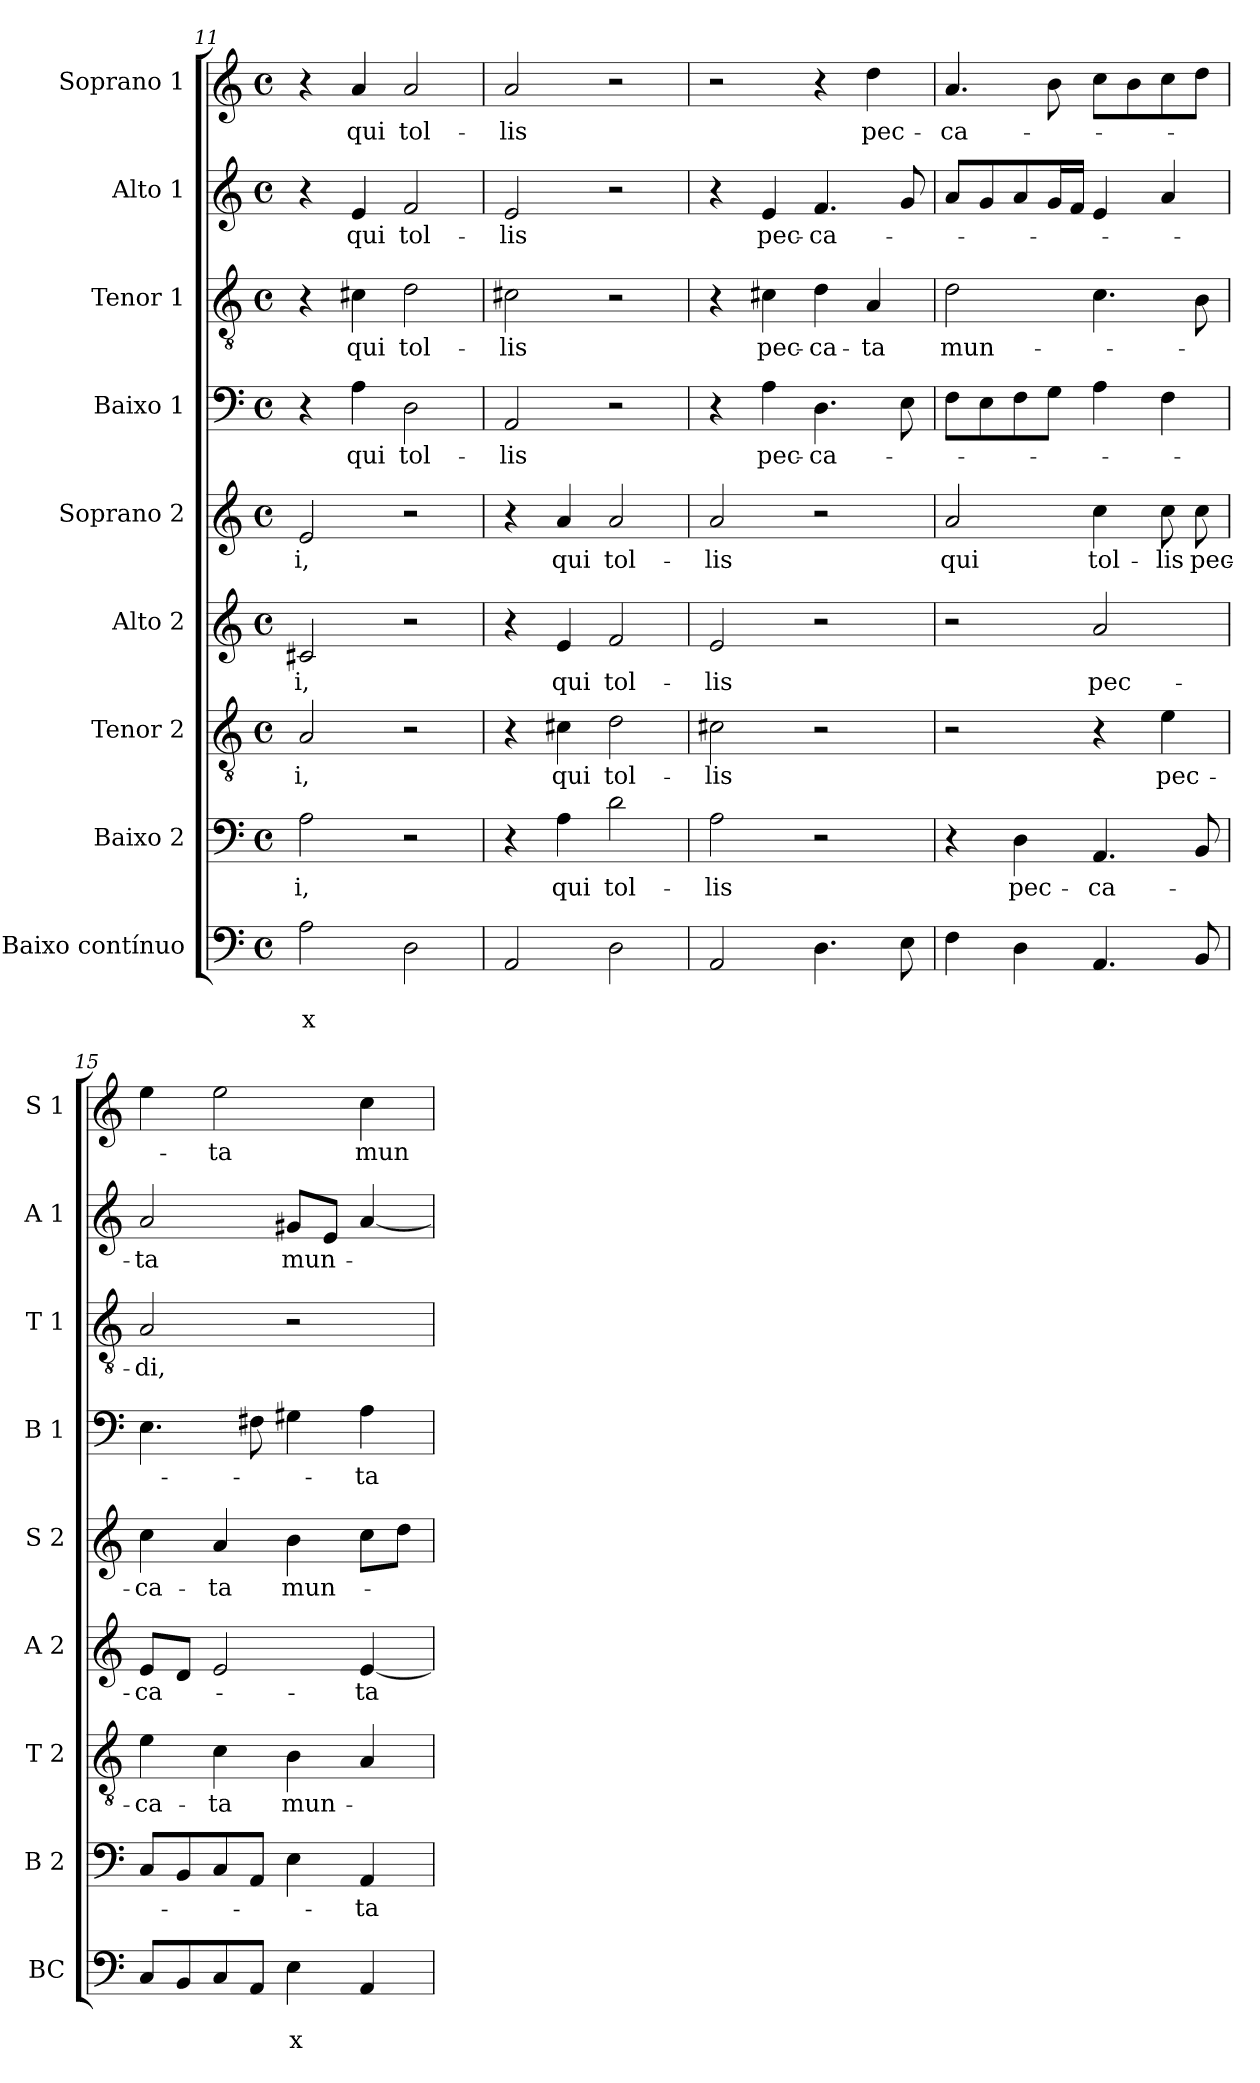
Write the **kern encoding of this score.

**kern	**text	**text	**kern	**text	**kern	**text	**kern	**text	**kern	**text	**kern	**text	**kern	**text	**kern	**text	**kern	**text
*part9	*part9	*part9	*part8	*part8	*part7	*part7	*part6	*part6	*part5	*part5	*part4	*part4	*part3	*part3	*part2	*part2	*part1	*part1
*staff9	*staff9	*staff9	*staff8	*staff8	*staff7	*staff7	*staff6	*staff6	*staff5	*staff5	*staff4	*staff4	*staff3	*staff3	*staff2	*staff2	*staff1	*staff1
*I"Baixo contínuo	*	*	*I"Baixo 2	*	*I"Tenor 2	*	*I"Alto 2	*	*I"Soprano 2	*	*I"Baixo 1	*	*I"Tenor 1	*	*I"Alto 1	*	*I"Soprano 1	*
*I'BC	*	*	*I'B 2	*	*I'T 2	*	*I'A 2	*	*I'S 2	*	*I'B 1	*	*I'T 1	*	*I'A 1	*	*I'S 1	*
*clefF4	*	*	*clefF4	*	*clefGv2	*	*clefG2	*	*clefG2	*	*clefF4	*	*clefGv2	*	*clefG2	*	*clefG2	*
*k[]	*	*	*k[]	*	*k[]	*	*k[]	*	*k[]	*	*k[]	*	*k[]	*	*k[]	*	*k[]	*
*C:	*	*	*C:	*	*C:	*	*C:	*	*C:	*	*C:	*	*C:	*	*C:	*	*C:	*
*M4/4	*	*	*M4/4	*	*M4/4	*	*M4/4	*	*M4/4	*	*M4/4	*	*M4/4	*	*M4/4	*	*M4/4	*
*met(c)	*	*	*met(c)	*	*met(c)	*	*met(c)	*	*met(c)	*	*met(c)	*	*met(c)	*	*met(c)	*	*met(c)	*
=11	=11	=11	=11	=11	=11	=11	=11	=11	=11	=11	=11	=11	=11	=11	=11	=11	=11	=11
!	!	!LO:LY:b	!	!LO:LY:b	!	!LO:LY:b	!	!LO:LY:b	!	!LO:LY:b	!	!	!	!	!	!	!	!
2A\	.	x	2A\	-i,	2A/	-i,	2c#X/	-i,	2e/	-i,	4r	.	4r	.	4r	.	4r	.
!	!	!	!	!	!	!	!	!	!	!	!	!LO:LY:b	!	!LO:LY:b	!	!LO:LY:b	!	!LO:LY:b
.	.	.	.	.	.	.	.	.	.	.	4A\	qui	4c#X\	qui	4e/	qui	4a/	qui
!	!	!	!	!	!	!	!	!	!	!	!	!LO:LY:b	!	!LO:LY:b	!	!LO:LY:b	!	!LO:LY:b
2D\	.	.	2r	.	2r	.	2r	.	2r	.	2D\	tol-	2d\	tol-	2f/	tol-	2a/	tol-
=12	=12	=12	=12	=12	=12	=12	=12	=12	=12	=12	=12	=12	=12	=12	=12	=12	=12	=12
!	!	!	!	!	!	!	!	!	!	!	!	!LO:LY:b	!	!LO:LY:b	!	!LO:LY:b	!	!LO:LY:b
2AA/	.	.	4r	.	4r	.	4r	.	4r	.	2AA/	-lis	2c#X\	-lis	2e/	-lis	2a/	-lis
!	!	!	!	!LO:LY:b	!	!LO:LY:b	!	!LO:LY:b	!	!LO:LY:b	!	!	!	!	!	!	!	!
.	.	.	4A\	qui	4c#X\	qui	4e/	qui	4a/	qui	.	.	.	.	.	.	.	.
!	!	!	!	!LO:LY:b	!	!LO:LY:b	!	!LO:LY:b	!	!LO:LY:b	!	!	!	!	!	!	!	!
2D\	.	.	2d\	tol-	2d\	tol-	2f/	tol-	2a/	tol-	2r	.	2r	.	2r	.	2r	.
=13	=13	=13	=13	=13	=13	=13	=13	=13	=13	=13	=13	=13	=13	=13	=13	=13	=13	=13
!	!	!	!	!LO:LY:b	!	!LO:LY:b	!	!LO:LY:b	!	!LO:LY:b	!	!	!	!	!	!	!	!
2AA/	.	.	2A\	-lis	2c#X\	-lis	2e/	-lis	2a/	-lis	4r	.	4r	.	4r	.	2r	.
!	!	!	!	!	!	!	!	!	!	!	!	!LO:LY:b	!	!LO:LY:b	!	!LO:LY:b	!	!
.	.	.	.	.	.	.	.	.	.	.	4A\	pec-	4c#X\	pec-	4e/	pec-	.	.
!	!	!	!	!	!	!	!	!	!	!	!	!LO:LY:b	!	!LO:LY:b	!	!LO:LY:b	!	!
4.D\	.	.	2r	.	2r	.	2r	.	2r	.	4.D\	-ca-	4d\	-ca-	4.f/	-ca-	4r	.
!	!	!	!	!	!	!	!	!	!	!	!	!	!	!LO:LY:b	!	!	!	!LO:LY:b
.	.	.	.	.	.	.	.	.	.	.	.	.	4A/	-ta	.	.	4dd\	pec-
8E\	.	.	.	.	.	.	.	.	.	.	8E\	.	.	.	8g/	.	.	.
!!LO:PB:g=z
=14	=14	=14	=14	=14	=14	=14	=14	=14	=14	=14	=14	=14	=14	=14	=14	=14	=14	=14
!	!	!	!	!	!	!	!	!	!	!LO:LY:b	!	!	!	!LO:LY:b	!	!	!	!LO:LY:b
4F\	.	.	4r	.	2r	.	2r	.	2a/	qui	8F\L	.	2d\	mun-	8a/L	.	4.a/	-ca-
.	.	.	.	.	.	.	.	.	.	.	8E\	.	.	.	8g/	.	.	.
!	!	!	!	!LO:LY:b	!	!	!	!	!	!	!	!	!	!	!	!	!	!
4D\	.	.	4D\	pec-	.	.	.	.	.	.	8F\	.	.	.	8a/	.	.	.
.	.	.	.	.	.	.	.	.	.	.	8G\J	.	.	.	16g/L	.	8b\	.
.	.	.	.	.	.	.	.	.	.	.	.	.	.	.	16f/JJ	.	.	.
!	!	!	!	!LO:LY:b	!	!	!	!LO:LY:b	!	!LO:LY:b	!	!	!	!	!	!	!	!
4.AA/	.	.	4.AA/	-ca-	4r	.	2a/	pec-	4cc\	tol-	4A\	.	4.c\	.	4e/	.	8cc\L	.
.	.	.	.	.	.	.	.	.	.	.	.	.	.	.	.	.	8b\	.
!	!	!	!	!	!	!LO:LY:b	!	!	!	!LO:LY:b	!	!	!	!	!	!	!	!
.	.	.	.	.	4e\	pec-	.	.	8cc\	-lis	4F\	.	.	.	4a/	.	8cc\	.
!	!	!	!	!	!	!	!	!	!	!LO:LY:b	!	!	!	!	!	!	!	!
8BB/	.	.	8BB/	.	.	.	.	.	8cc\	pec-	.	.	8B\	.	.	.	8dd\J	.
=15	=15	=15	=15	=15	=15	=15	=15	=15	=15	=15	=15	=15	=15	=15	=15	=15	=15	=15
!	!	!	!	!	!	!LO:LY:b	!	!LO:LY:b	!	!LO:LY:b	!	!	!	!LO:LY:b	!	!LO:LY:b	!	!
8C/L	.	.	8C/L	.	4e\	-ca-	8e/L	-ca-	4cc\	-ca-	4.E\	.	2A/	-di,	2a/	-ta	4ee\	.
8BB/	.	.	8BB/	.	.	.	8d/J	.	.	.	.	.	.	.	.	.	.	.
!	!	!	!	!	!	!LO:LY:b	!	!	!	!LO:LY:b	!	!	!	!	!	!	!	!LO:LY:b
8C/	.	.	8C/	.	4c\	-ta	2e/	.	4a/	-ta	.	.	.	.	.	.	2ee\	-ta
8AA/J	.	.	8AA/J	.	.	.	.	.	.	.	8F#X\	.	.	.	.	.	.	.
!	!	!LO:LY:b	!	!	!	!LO:LY:b	!	!	!	!LO:LY:b	!	!	!	!	!	!LO:LY:b	!	!
4E\	.	x	4E\	.	4B\	mun-	.	.	4b\	mun-	4G#X\	.	2r	.	8g#X/L	mun-	.	.
.	.	.	.	.	.	.	.	.	.	.	.	.	.	.	8e/J	.	.	.
!	!	!	!	!LO:LY:b	!	!	!	!LO:LY:b	!	!	!	!LO:LY:b	!	!	!	!	!	!LO:LY:b
4AA/	.	.	4AA/	-ta	4A/	.	[4e/	-ta	8cc\L	.	4A\	-ta	.	.	[4a/	.	4cc\	mun-
.	.	.	.	.	.	.	.	.	8dd\J	.	.	.	.	.	.	.	.	.
=	=	=	=	=	=	=	=	=	=	=	=	=	=	=	=	=	=	=
*-	*-	*-	*-	*-	*-	*-	*-	*-	*-	*-	*-	*-	*-	*-	*-	*-	*-	*-
